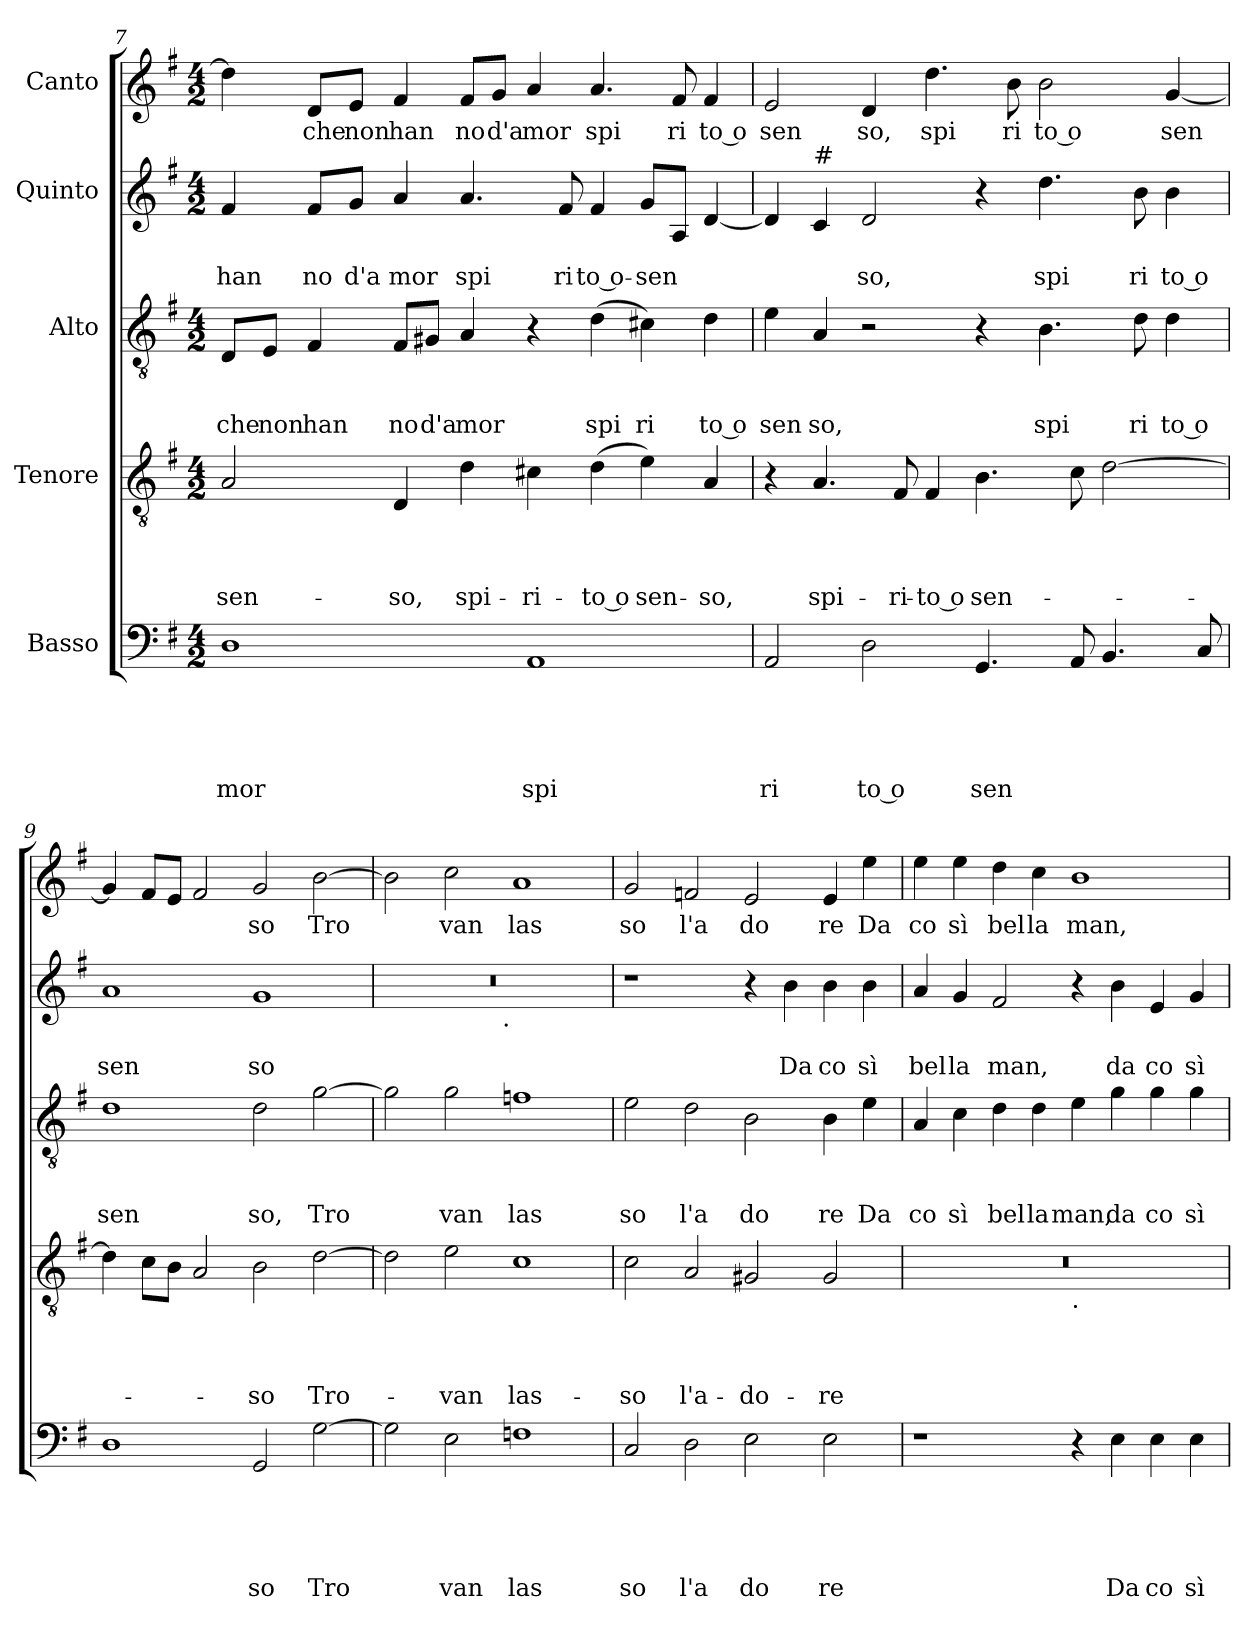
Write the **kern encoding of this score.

**kern	**text	**text	**text	**text	**text	**kern	**text	**text	**text	**text	**kern	**text	**text	**text	**kern	**text	**text	**kern	**text
*part5	*part5	*part5	*part5	*part5	*part5	*part4	*part4	*part4	*part4	*part4	*part3	*part3	*part3	*part3	*part2	*part2	*part2	*part1	*part1
*staff5	*staff5	*staff5	*staff5	*staff5	*staff5	*staff4	*staff4	*staff4	*staff4	*staff4	*staff3	*staff3	*staff3	*staff3	*staff2	*staff2	*staff2	*staff1	*staff1
*I"Basso	*	*	*	*	*	*I"Tenore	*	*	*	*	*I"Alto	*	*	*	*I"Quinto	*	*	*I"Canto	*
!!LO:LB:g=z
*clefF4	*	*	*	*	*	*clefGv2	*	*	*	*	*clefGv2	*	*	*	*clefG2	*	*	*clefG2	*
*k[f#]	*	*	*	*	*	*k[f#]	*	*	*	*	*k[f#]	*	*	*	*k[f#]	*	*	*k[f#]	*
*G:	*	*	*	*	*	*G:	*	*	*	*	*G:	*	*	*	*G:	*	*	*G:	*
*M4/2	*	*	*	*	*	*M4/2	*	*	*	*	*M4/2	*	*	*	*M4/2	*	*	*M4/2	*
=7	=7	=7	=7	=7	=7	=7	=7	=7	=7	=7	=7	=7	=7	=7	=7	=7	=7	=7	=7
!	!	!	!	!	!LO:LY:b	!	!	!	!	!LO:LY:b	!	!	!	!LO:LY:b	!	!	!LO:LY:b	!	!
1D	.	.	.	.	mor	2A/	.	.	.	sen-	8D/L	.	.	che	4f#/	.	han	4dd\]	.
!	!	!	!	!	!	!	!	!	!	!	!	!	!	!LO:LY:b	!	!	!	!	!
.	.	.	.	.	.	.	.	.	.	.	8E/J	.	.	non	.	.	.	.	.
!	!	!	!	!	!	!	!	!	!	!	!	!	!	!LO:LY:b	!	!	!LO:LY:b	!	!LO:LY:b
.	.	.	.	.	.	.	.	.	.	.	4F#/	.	.	han	8f#/L	.	no	8d/L	che
!	!	!	!	!	!	!	!	!	!	!	!	!	!	!	!	!	!LO:LY:b	!	!LO:LY:b
.	.	.	.	.	.	.	.	.	.	.	.	.	.	.	8g/J	.	d'a	8e/J	non
!	!	!	!	!	!	!	!	!	!	!LO:LY:b	!	!	!	!LO:LY:b	!	!	!LO:LY:b	!	!LO:LY:b
.	.	.	.	.	.	4D/	.	.	.	-so,	8F#/L	.	.	no	4a/	.	mor	4f#/	han
!	!	!	!	!	!	!	!	!	!	!	!	!	!	!LO:LY:b	!	!	!	!	!
.	.	.	.	.	.	.	.	.	.	.	8G#X/J	.	.	d'a	.	.	.	.	.
!	!	!	!	!	!	!	!	!	!	!LO:LY:b	!	!	!	!LO:LY:b	!	!	!LO:LY:b	!	!LO:LY:b
.	.	.	.	.	.	4d\	.	.	.	spi-	4A/	.	.	mor	4.a/	.	spi	8f#/L	no
!	!	!	!	!	!	!	!	!	!	!	!	!	!	!	!	!	!	!	!LO:LY:b
.	.	.	.	.	.	.	.	.	.	.	.	.	.	.	.	.	.	8g/J	d'a
!	!	!	!	!	!LO:LY:b	!	!	!	!	!LO:LY:b	!	!	!	!	!	!	!	!	!LO:LY:b
1AA	.	.	.	.	spi	4c#X\	.	.	.	-ri-	4r	.	.	.	.	.	.	4a/	mor
!	!	!	!	!	!	!	!	!	!	!	!	!	!	!	!	!	!LO:LY:b	!	!
.	.	.	.	.	.	.	.	.	.	.	.	.	.	.	8f#/	.	ri	.	.
!	!	!	!	!	!	!	!	!	!	!LO:LY:b:rj	!	!	!	!LO:LY:b	!	!	!LO:LY:b:rj	!	!LO:LY:b
.	.	.	.	.	.	(<4d\	.	.	.	-to o	(>4d\	.	.	spi	4f#/	.	to o-	4.a/	spi
!	!	!	!	!	!	!	!	!	!	!LO:LY:b	!	!	!	!LO:LY:b	!	!	!LO:LY:b	!	!
.	.	.	.	.	.	4e\)	.	.	.	sen-	4c#X\)	.	.	ri	8g/L	.	-sen	.	.
!	!	!	!	!	!	!	!	!	!	!	!	!	!	!	!	!	!	!	!LO:LY:b
.	.	.	.	.	.	.	.	.	.	.	.	.	.	.	8A/J	.	.	8f#/	ri
!	!	!	!	!	!	!	!	!	!	!LO:LY:b	!	!	!	!LO:LY:b:rj	!	!	!	!	!LO:LY:b:rj
.	.	.	.	.	.	4A/	.	.	.	-so,	4d\	.	.	to o	[<4d/	.	.	4f#/	to o
=8	=8	=8	=8	=8	=8	=8	=8	=8	=8	=8	=8	=8	=8	=8	=8	=8	=8	=8	=8
!	!	!	!	!	!LO:LY:b	!	!	!	!	!	!	!	!	!LO:LY:b	!	!	!	!	!LO:LY:b
2AA/	.	.	.	.	ri	4r	.	.	.	.	4e\	.	.	sen	4d/]	.	.	2e/	sen
!	!	!	!	!	!	!	!	!	!	!	!	!	!	!	!LO:TX:a:t=#	!	!	!	!
!	!	!	!	!	!	!	!	!	!	!LO:LY:b	!	!	!	!LO:LY:b	!	!	!	!	!
.	.	.	.	.	.	4.A/	.	.	.	spi-	4A/	.	.	so,	4c/	.	.	.	.
!	!	!	!	!	!LO:LY:b:rj	!	!	!	!	!	!	!	!	!	!	!	!LO:LY:b	!	!LO:LY:b
2D\	.	.	.	.	to o	.	.	.	.	.	2r	.	.	.	2d/	.	so,	4d/	so,
!	!	!	!	!	!	!	!	!	!	!LO:LY:b	!	!	!	!	!	!	!	!	!
.	.	.	.	.	.	8F#/	.	.	.	-ri-	.	.	.	.	.	.	.	.	.
!	!	!	!	!	!	!	!	!	!	!LO:LY:b:rj	!	!	!	!	!	!	!	!	!LO:LY:b
.	.	.	.	.	.	4F#/	.	.	.	-to o	.	.	.	.	.	.	.	4.dd\	spi
!	!	!	!	!	!LO:LY:b	!	!	!	!	!LO:LY:b	!	!	!	!	!	!	!	!	!
4.GG/	.	.	.	.	sen	4.B\	.	.	.	sen-	4r	.	.	.	4r	.	.	.	.
!	!	!	!	!	!	!	!	!	!	!	!	!	!	!	!	!	!	!	!LO:LY:b
.	.	.	.	.	.	.	.	.	.	.	.	.	.	.	.	.	.	8b\	ri
!	!	!	!	!	!	!	!	!	!	!	!	!	!	!LO:LY:b	!	!	!LO:LY:b	!	!LO:LY:b:rj
.	.	.	.	.	.	.	.	.	.	.	4.B\	.	.	spi	4.dd\	.	spi	2b\	to o
8AA/	.	.	.	.	.	8c\	.	.	.	.	.	.	.	.	.	.	.	.	.
4.BB/	.	.	.	.	.	[>2d\	.	.	.	.	.	.	.	.	.	.	.	.	.
!	!	!	!	!	!	!	!	!	!	!	!	!	!	!LO:LY:b	!	!	!LO:LY:b	!	!
.	.	.	.	.	.	.	.	.	.	.	8d\	.	.	ri	8b\	.	ri	.	.
!	!	!	!	!	!	!	!	!	!	!	!	!	!	!LO:LY:b:rj	!	!	!LO:LY:b:rj	!	!LO:LY:b
.	.	.	.	.	.	.	.	.	.	.	4d\	.	.	to o	4b\	.	to o	[<4g/	sen
8C/	.	.	.	.	.	.	.	.	.	.	.	.	.	.	.	.	.	.	.
=9	=9	=9	=9	=9	=9	=9	=9	=9	=9	=9	=9	=9	=9	=9	=9	=9	=9	=9	=9
!	!	!	!	!	!	!	!	!	!	!	!	!	!	!LO:LY:b	!	!	!LO:LY:b	!	!
1D	.	.	.	.	.	4d\]	.	.	.	.	1d	.	.	sen	1a	.	sen	4g/]	.
.	.	.	.	.	.	8c\L	.	.	.	.	.	.	.	.	.	.	.	8f#/L	.
.	.	.	.	.	.	8B\J	.	.	.	.	.	.	.	.	.	.	.	8e/J	.
.	.	.	.	.	.	2A/	.	.	.	.	.	.	.	.	.	.	.	2f#/	.
!	!	!	!	!	!LO:LY:b	!	!	!	!	!LO:LY:b	!	!	!	!LO:LY:b	!	!	!LO:LY:b	!	!LO:LY:b
2GG/	.	.	.	.	so	2B\	.	.	.	-so	2d\	.	.	so,	1g	.	so	2g/	so
!	!	!	!	!	!LO:LY:b	!	!	!	!	!LO:LY:b	!	!	!	!LO:LY:b	!	!	!	!	!LO:LY:b
[>2G\	.	.	.	.	Tro	[>2d\	.	.	.	Tro-	[>2g\	.	.	Tro	.	.	.	[>2b\	Tro
=10	=10	=10	=10	=10	=10	=10	=10	=10	=10	=10	=10	=10	=10	=10	=10	=10	=10	=10	=10
*	*	*	*	*	*	*	*	*	*	*	*	*	*	*	*^	*	*	*	*
2G\]	.	.	.	.	.	2d\]	.	.	.	.	2g\]	.	.	.	0r	2ryy	.	.	2b\]	.
!	!	!	!	!	!LO:LY:b	!	!	!	!	!LO:LY:b	!	!	!	!LO:LY:b	!	!	!	!	!	!LO:LY:b
2E\	.	.	.	.	van	2e\	.	.	.	-van	2g\	.	.	van	.	4...ryy	.	.	2cc\	van
!	!	!	!	!	!	!	!	!	!	!	!	!	!	!	!	!LO:TX:b:t=.	!	!	!	!
.	.	.	.	.	.	.	.	.	.	.	.	.	.	.	.	1ryy	.	.	.	.
!	!	!	!	!	!LO:LY:b	!	!	!	!	!LO:LY:b	!	!	!	!LO:LY:b	!	!	!	!	!	!LO:LY:b
1Fn	.	.	.	.	las	1c	.	.	.	las-	1fn	.	.	las	.	.	.	.	1a	las
.	.	.	.	.	.	.	.	.	.	.	.	.	.	.	.	32ryy	.	.	.	.
!!LO:PB:g=z
=11	=11	=11	=11	=11	=11	=11	=11	=11	=11	=11	=11	=11	=11	=11	=11	=11	=11	=11	=11	=11
!	!	!	!	!	!LO:LY:b	!	!	!	!	!LO:LY:b	!	!	!	!LO:LY:b	!	!	!	!	!	!LO:LY:b
*	*	*	*	*	*	*	*	*	*	*	*	*	*	*	*v	*v	*	*	*	*
2C/	.	.	.	.	so	2c\	.	.	.	-so	2e\	.	.	so	1r	.	.	2g/	so
!	!	!	!	!	!LO:LY:b	!	!	!	!	!LO:LY:b	!	!	!	!LO:LY:b	!	!	!	!	!LO:LY:b
2D\	.	.	.	.	l'a	2A/	.	.	.	l'a-	2d\	.	.	l'a	.	.	.	2fn/	l'a
!	!	!	!	!	!LO:LY:b	!	!	!	!	!LO:LY:b	!	!	!	!LO:LY:b	!	!	!	!	!LO:LY:b
2E\	.	.	.	.	do	2G#X/	.	.	.	-do-	2B\	.	.	do	4r	.	.	2e/	do
!	!	!	!	!	!	!	!	!	!	!	!	!	!	!	!	!	!LO:LY:b	!	!
.	.	.	.	.	.	.	.	.	.	.	.	.	.	.	4b\	.	Da	.	.
!	!	!	!	!	!LO:LY:b	!	!	!	!	!LO:LY:b	!	!	!	!LO:LY:b	!	!	!LO:LY:b	!	!LO:LY:b
2E\	.	.	.	.	re	2G#/	.	.	.	-re	4B\	.	.	re	4b\	.	co	4e/	re
!	!	!	!	!	!	!	!	!	!	!	!	!	!	!LO:LY:b	!	!	!LO:LY:b	!	!LO:LY:b
.	.	.	.	.	.	.	.	.	.	.	4e\	.	.	Da	4b\	.	sì	4ee\	Da
=12	=12	=12	=12	=12	=12	=12	=12	=12	=12	=12	=12	=12	=12	=12	=12	=12	=12	=12	=12
!	!	!	!	!	!	!	!	!	!	!	!	!	!	!LO:LY:b	!	!	!LO:LY:b	!	!LO:LY:b
*	*	*	*	*	*	*^	*	*	*	*	*	*	*	*	*	*	*	*	*
1r	.	.	.	.	.	0r	1ryy	.	.	.	.	4A/	.	.	co	4a/	.	bel	4ee\	co
!	!	!	!	!	!	!	!	!	!	!	!	!	!	!	!LO:LY:b	!	!	!LO:LY:b	!	!LO:LY:b
.	.	.	.	.	.	.	.	.	.	.	.	4c\	.	.	sì	4g/	.	la	4ee\	sì
!	!	!	!	!	!	!	!	!	!	!	!	!	!	!	!LO:LY:b	!	!	!LO:LY:b	!	!LO:LY:b
.	.	.	.	.	.	.	.	.	.	.	.	4d\	.	.	bel	2f#/	.	man,	4dd\	bel
!	!	!	!	!	!	!	!	!	!	!	!	!	!	!	!LO:LY:b	!	!	!	!	!LO:LY:b
.	.	.	.	.	.	.	.	.	.	.	.	4d\	.	.	la	.	.	.	4cc\	la
!	!	!	!	!	!	!	!LO:TX:b:t=.	!	!	!	!	!	!	!	!	!	!	!	!	!
!	!	!	!	!	!	!	!	!	!	!	!	!	!	!	!LO:LY:b	!	!	!	!	!LO:LY:b
4r	.	.	.	.	.	.	1ryy	.	.	.	.	4e\	.	.	man,	4r	.	.	1b	man,
!	!	!	!	!	!LO:LY:b	!	!	!	!	!	!	!	!	!	!LO:LY:b	!	!	!LO:LY:b	!	!
4E\	.	.	.	.	Da	.	.	.	.	.	.	4g\	.	.	da	4b\	.	da	.	.
!	!	!	!	!	!LO:LY:b	!	!	!	!	!	!	!	!	!	!LO:LY:b	!	!	!LO:LY:b	!	!
4E\	.	.	.	.	co	.	.	.	.	.	.	4g\	.	.	co	4e/	.	co	.	.
!	!	!	!	!	!LO:LY:b	!	!	!	!	!	!	!	!	!	!LO:LY:b	!	!	!LO:LY:b	!	!
4E\	.	.	.	.	sì	.	.	.	.	.	.	4g\	.	.	sì	4g/	.	sì	.	.
*	*	*	*	*	*	*v	*v	*	*	*	*	*	*	*	*	*	*	*	*	*
=	=	=	=	=	=	=	=	=	=	=	=	=	=	=	=	=	=	=	=
*-	*-	*-	*-	*-	*-	*-	*-	*-	*-	*-	*-	*-	*-	*-	*-	*-	*-	*-	*-
